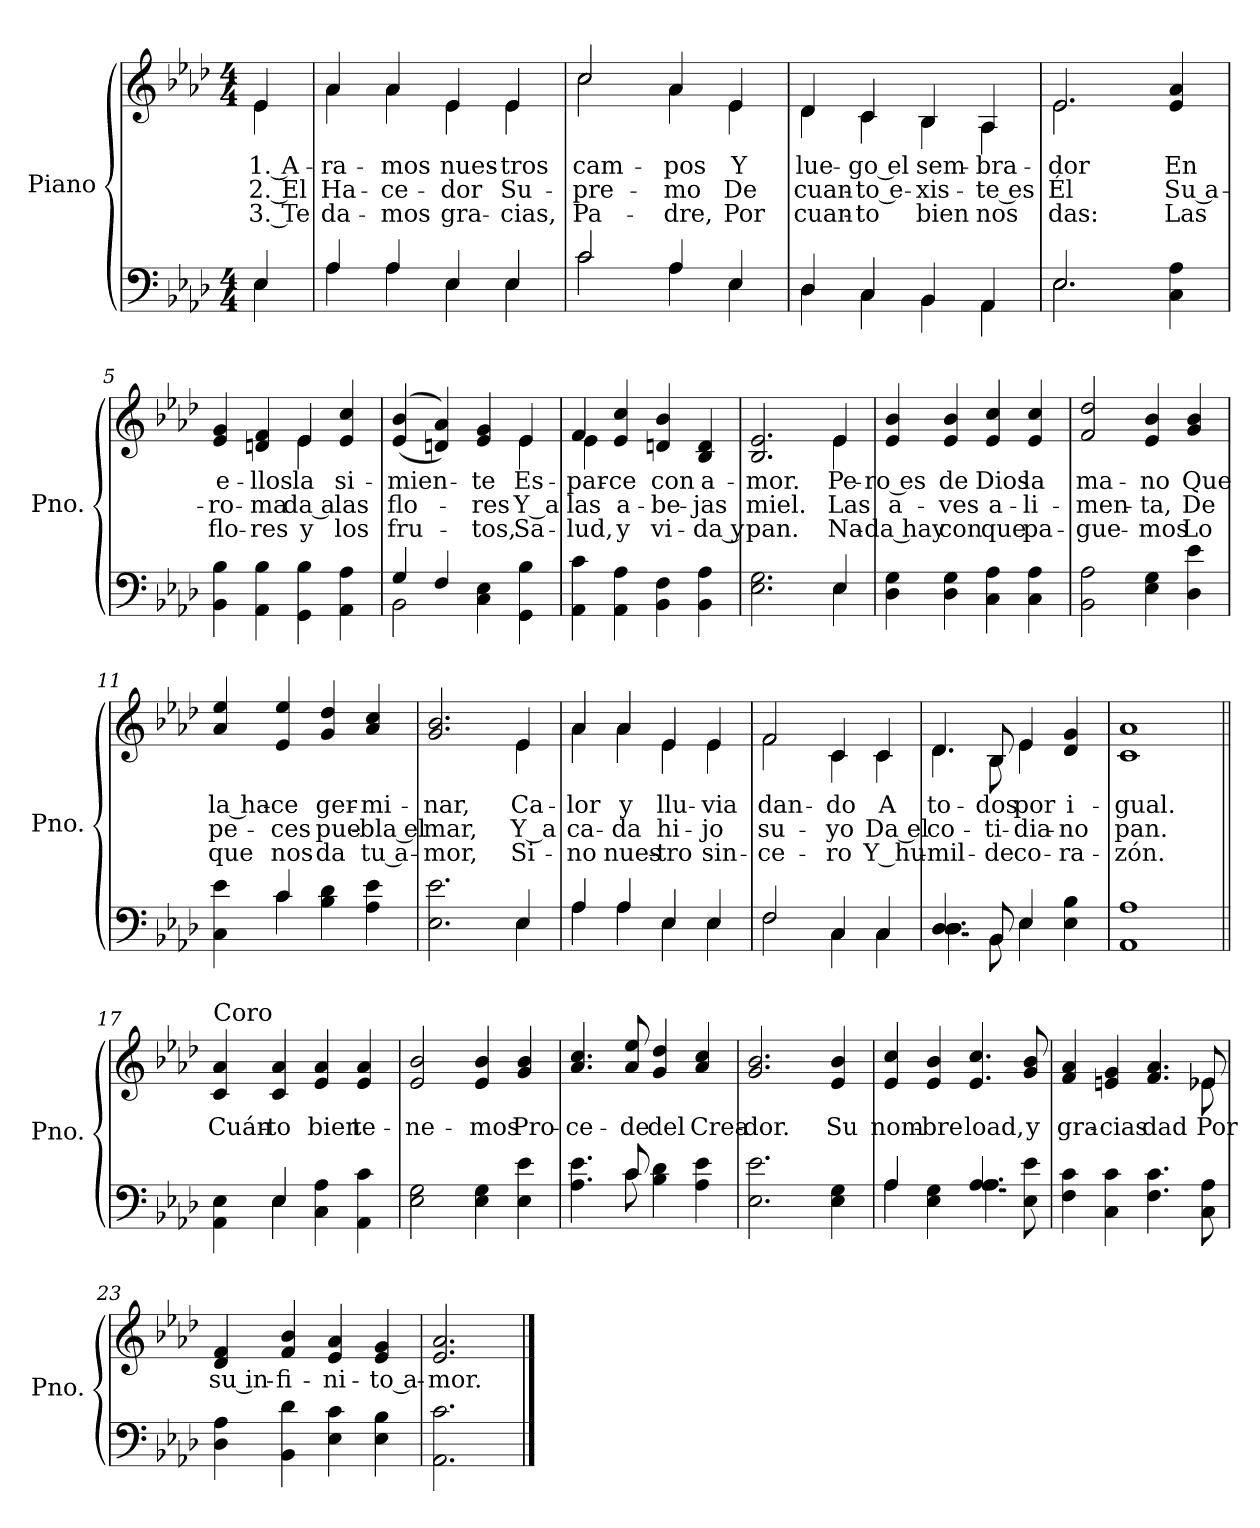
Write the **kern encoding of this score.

**kern	**kern	**text	**text	**text
*part1	*part1	*part1	*part1	*part1
*staff2	*staff1	*staff1	*staff1	*staff1
*I"Piano	*	*	*	*
*I'Pno.	*	*	*	*
*clefF4	*clefG2	*	*	*
*k[b-e-a-d-]	*k[b-e-a-d-]	*	*	*
*M4/4	*M4/4	*	*	*
=	=	=	=	=
*^	*	*	*	*
!	!	!	!LO:LY:b	!LO:LY:b	!LO:LY:b
*	*	*^	*	*	*
4E-/	4E-\	4e-/	4e-\	1. A-	2. El	3. Te
=1	=1	=1	=1	=1	=1	=1
!	!	!	!	!LO:LY:b	!LO:LY:b	!LO:LY:b
4A-/	4A-\	4a-/	4a-\	-ra-	Ha-	da-
!	!	!	!	!LO:LY:b	!LO:LY:b	!LO:LY:b
4A-/	4A-\	4a-/	4a-\	-mos	-ce-	-mos
!	!	!	!	!LO:LY:b	!LO:LY:b	!LO:LY:b
4E-/	4E-\	4e-/	4e-\	nues-	-dor	gra-
!	!	!	!	!LO:LY:b	!LO:LY:b	!LO:LY:b
4E-/	4E-\	4e-/	4e-\	-tros	Su-	-cias,
=2	=2	=2	=2	=2	=2	=2
!	!	!	!	!LO:LY:b	!LO:LY:b	!LO:LY:b
2c/	2c\	2cc/	2cc\	cam-	-pre-	Pa-
!	!	!	!	!LO:LY:b	!LO:LY:b	!LO:LY:b
4A-/	4A-\	4a-/	4a-\	-pos	-mo	-dre,
!	!	!	!	!LO:LY:b	!LO:LY:b	!LO:LY:b
4E-/	4E-\	4e-/	4e-\	Y	De	Por
=3	=3	=3	=3	=3	=3	=3
!	!	!	!	!LO:LY:b	!LO:LY:b	!LO:LY:b
4D-/	4D-\	4d-/	4d-\	lue-	cuan-	cuan-
!	!	!	!	!LO:LY:b	!LO:LY:b	!LO:LY:b
4C/	4C\	4c/	4c\	-go el	-to e-	-to
!	!	!	!	!LO:LY:b	!LO:LY:b	!LO:LY:b
4BB-/	4BB-\	4B-/	4B-\	sem-	-xis-	bien
!	!	!	!	!LO:LY:b	!LO:LY:b	!LO:LY:b
4AA-/	4AA-\	4A-/	4A-\	-bra-	-te es	nos
=4	=4	=4	=4	=4	=4	=4
!	!	!	!	!LO:LY:b	!LO:LY:b	!LO:LY:b
2.E-/	2.E-\	2.e-/	2.e-\	-dor	Él	das:
!	!	!	!	!LO:LY:b	!LO:LY:b	!LO:LY:b
4C\ 4A-\	4ryy	4e-/ 4a-/	4ryy	En	Su a-	Las
=5	=5	=5	=5	=5	=5	=5
!	!	!	!	!LO:LY:b	!LO:LY:b	!LO:LY:b
*v	*v	*	*	*	*	*
4BB-\ 4B-\	4e-/ 4g/	2ryy	e-	-ro-	flo-
!	!	!	!LO:LY:b	!LO:LY:b	!LO:LY:b
4AA-\ 4B-\	4dn/ 4f/	.	-llos	-ma	-res
!	!	!	!LO:LY:b	!LO:LY:b	!LO:LY:b
4GG\ 4B-\	4e-/	4e-\	la	da a	y
!	!	!	!LO:LY:b	!LO:LY:b	!LO:LY:b
4AA-\ 4A-\	4e-/ 4cc/	4ryy	si-	las	los
!!LO:LB:g=z	!!
=6	=6	=6	=6	=6	=6
*^	*	*	*	*	*
!	!	!	!	!LO:LY:b	!LO:LY:b	!LO:LY:b
4G/	2BB-\	(<(>4e-/ 4b-/	2.ryy	-mien-	flo-	fru-
4F/	.	4dn/ 4a-/))	.	.	.	.
!	!	!	!	!LO:LY:b	!LO:LY:b	!LO:LY:b
4C\ 4E-\	2ryy	4e-/ 4g/	.	-te	-res	-tos,
!	!	!	!	!LO:LY:b	!LO:LY:b	!LO:LY:b
4GG\ 4B-\	.	4e-/	4e-\	Es-	Y a	Sa-
*v	*v	*	*	*	*	*
=7	=7	=7	=7	=7	=7
!	!	!	!LO:LY:b	!LO:LY:b	!LO:LY:b
4AA-\ 4c\	4f/	4e-\	-par-	las	-lud,
!	!	!	!LO:LY:b	!LO:LY:b	!LO:LY:b
4AA-\ 4A-\	4e-/ 4cc/	2.ryy	-ce	a-	y
!	!	!	!LO:LY:b	!LO:LY:b	!LO:LY:b
4BB-\ 4F\	4dn/ 4b-/	.	con	-be-	vi-
!	!	!	!LO:LY:b	!LO:LY:b	!LO:LY:b
4BB-\ 4A-\	4B-/ 4d/	.	a-	-jas	-da y
=8	=8	=8	=8	=8	=8
*^	*	*	*	*	*
!	!	!	!	!LO:LY:b	!LO:LY:b	!LO:LY:b
2.E-\ 2.G\	2.ryy	2.B-/ 2.e-/	2.ryy	-mor.	miel.	pan.
!	!	!	!	!LO:LY:b	!LO:LY:b	!LO:LY:b
4E-/	4E-\	4e-/	4e-\	Pe-	Las	Na-
=9	=9	=9	=9	=9	=9	=9
!	!	!	!	!LO:LY:b	!LO:LY:b	!LO:LY:b
*v	*v	*	*	*	*	*
*	*v	*v	*	*	*
4D-\ 4G\	4e-/ 4b-/	-ro es	a-	-da hay
!	!	!LO:LY:b	!LO:LY:b	!LO:LY:b
4D-\ 4G\	4e-/ 4b-/	de	-ves	con
!	!	!LO:LY:b	!LO:LY:b	!LO:LY:b
4C\ 4A-\	4e-/ 4cc/	Dios	a-	que
!	!	!LO:LY:b	!LO:LY:b	!LO:LY:b
4C\ 4A-\	4e-/ 4cc/	la	-li-	pa-
=10	=10	=10	=10	=10
!	!	!LO:LY:b	!LO:LY:b	!LO:LY:b
2BB-\ 2A-\	2f/ 2dd-/	ma-	-men-	-gue-
!	!	!LO:LY:b	!LO:LY:b	!LO:LY:b
4E-\ 4G\	4e-/ 4b-/	-no	-ta,	-mos
!	!	!LO:LY:b	!LO:LY:b	!LO:LY:b
4D-\ 4e-\	4g/ 4b-/	Que	De	Lo
!!LO:LB:g=z
=11	=11	=11	=11	=11
*^	*	*	*	*
!	!	!	!LO:LY:b	!LO:LY:b	!LO:LY:b
4C\ 4e-\	4ryy	4a-/ 4ee-/	la ha-	pe-	que
!	!	!	!LO:LY:b	!LO:LY:b	!LO:LY:b
4c/	4c\	4e-/ 4ee-/	-ce	-ces	nos
!	!	!	!LO:LY:b	!LO:LY:b	!LO:LY:b
4B-\ 4d-\	2ryy	4g/ 4dd-/	ger-	pue-	da
!	!	!	!LO:LY:b	!LO:LY:b	!LO:LY:b
4A-\ 4e-\	.	4a-/ 4cc/	-mi-	-bla el	tu a-
=12	=12	=12	=12	=12	=12
!	!	!	!LO:LY:b	!LO:LY:b	!LO:LY:b
*	*	*^	*	*	*
2.E-\ 2.e-\	2.ryy	2.g/ 2.b-/	2.ryy	-nar,	mar,	-mor,
!	!	!	!	!LO:LY:b	!LO:LY:b	!LO:LY:b
4E-/	4E-\	4e-/	4e-\	Ca-	Y a	Si-
=13	=13	=13	=13	=13	=13	=13
!	!	!	!	!LO:LY:b	!LO:LY:b	!LO:LY:b
4A-/	4A-\	4a-/	4a-\	-lor	ca-	-no
!	!	!	!	!LO:LY:b	!LO:LY:b	!LO:LY:b
4A-/	4A-\	4a-/	4a-\	y	-da	nues-
!	!	!	!	!LO:LY:b	!LO:LY:b	!LO:LY:b
4E-/	4E-\	4e-/	4e-\	llu-	hi-	-tro
!	!	!	!	!LO:LY:b	!LO:LY:b	!LO:LY:b
4E-/	4E-\	4e-/	4e-\	-via	-jo	sin-
=14	=14	=14	=14	=14	=14	=14
!	!	!	!	!LO:LY:b	!LO:LY:b	!LO:LY:b
2F/	2F\	2f/	2f\	dan-	su-	-ce-
!	!	!	!	!LO:LY:b	!LO:LY:b	!LO:LY:b
4C/	4C\	4c/	4c\	-do	-yo	-ro
!	!	!	!	!LO:LY:b	!LO:LY:b	!LO:LY:b
4C/	4C\	4c/	4c\	A	Da el	Y hu-
=15	=15	=15	=15	=15	=15	=15
!	!	!	!	!LO:LY:b	!LO:LY:b	!LO:LY:b
4.D-/ 4.D-/	4.D-\	4.d-/	4.d-\	to-	co-	-mil-
!	!	!	!	!LO:LY:b	!LO:LY:b	!LO:LY:b
8BB-/	8BB-\	8B-/	8B-\	-dos	-ti-	-de
!	!	!	!	!LO:LY:b	!LO:LY:b	!LO:LY:b
4E-/	4E-\	4e-/	4e-\	por	-dia-	co-
!	!	!	!	!LO:LY:b	!LO:LY:b	!LO:LY:b
4E-\ 4B-\	4ryy	4d-/ 4g/	4ryy	i-	-no	-ra-
=16	=16	=16	=16	=16	=16	=16
!	!	!	!	!LO:LY:b	!LO:LY:b	!LO:LY:b
*v	*v	*	*	*	*	*
*	*v	*v	*	*	*
1AA- 1A-	1c 1a-	-gual.	pan.	-zón.
!!LO:LB:g=z
=17||	=17||	=17||	=17||	=17||
*^	*	*	*	*
!	!	!LO:TX:t=Coro	!	!	!
!	!	!	!LO:LY:b	!	!
4AA-\ 4E-\	4ryy	4c/ 4a-/	Cuán-	.	.
!	!	!	!LO:LY:b	!	!
4E-/	4E-\	4c/ 4a-/	-to	.	.
!	!	!	!LO:LY:b	!	!
4C\ 4A-\	2ryy	4e-/ 4a-/	bien	.	.
!	!	!	!LO:LY:b	!	!
4AA-\ 4c\	.	4e-/ 4a-/	te-	.	.
*v	*v	*	*	*	*
=18	=18	=18	=18	=18
!	!	!LO:LY:b	!	!
2E-\ 2G\	2e-/ 2b-/	-ne-	.	.
!	!	!LO:LY:b	!	!
4E-\ 4G\	4e-/ 4b-/	-mos	.	.
!	!	!LO:LY:b	!	!
4E-\ 4e-\	4g/ 4b-/	Pro-	.	.
=19	=19	=19	=19	=19
*^	*	*	*	*
!	!	!	!LO:LY:b	!	!
4.A-\ 4.e-\	4.ryy	4.a-/ 4.cc/	-ce-	.	.
!	!	!	!LO:LY:b	!	!
8c/	8c\	8a-/ 8ee-/	-de	.	.
!	!	!	!LO:LY:b	!	!
4B-\ 4d-\	2ryy	4g/ 4dd-/	del	.	.
!	!	!	!LO:LY:b	!	!
4A-\ 4e-\	.	4a-/ 4cc/	Crea-	.	.
*v	*v	*	*	*	*
=20	=20	=20	=20	=20
!	!	!LO:LY:b	!	!
2.E-\ 2.e-\	2.g/ 2.b-/	-dor.	.	.
!	!	!LO:LY:b	!	!
4E-\ 4G\	4e-/ 4b-/	Su	.	.
=21	=21	=21	=21	=21
*^	*	*	*	*
!	!	!	!LO:LY:b	!	!
4A-/	4A-\	4e-/ 4cc/	nom-	.	.
!	!	!	!LO:LY:b	!	!
4E-\ 4G\	4ryy	4e-/ 4b-/	-bre	.	.
!	!	!	!LO:LY:b	!	!
4.A-/ 4.A-/	4.A-\	4.e-/ 4.cc/	load,	.	.
!	!	!	!LO:LY:b	!	!
8E-\ 8e-\	8ryy	8g/ 8b-/	y	.	.
!!LO:PB:g=z
=22	=22	=22	=22	=22	=22
!	!	!	!LO:LY:b	!	!
*v	*v	*^	*	*	*
4F\ 4c\	4f/ 4a-/	2..ryy	gra-	.	.
!	!	!	!LO:LY:b	!	!
4C\ 4c\	4en/ 4g/	.	-cias	.	.
!	!	!	!LO:LY:b	!	!
4.F\ 4.c\	4.f/ 4.a-/	.	dad	.	.
!	!	!	!LO:LY:b	!	!
8C\ 8A-\	8e-X/	8e-\	Por	.	.
=23	=23	=23	=23	=23	=23
!	!	!	!LO:LY:b	!	!
*	*v	*v	*	*	*
4D-\ 4A-\	4d-/ 4f/	su in-	.	.
!	!	!LO:LY:b	!	!
4BB-\ 4d-\	4f/ 4b-/	-fi-	.	.
!	!	!LO:LY:b	!	!
4E-\ 4c\	4e-/ 4a-/	-ni-	.	.
!	!	!LO:LY:b	!	!
4E-\ 4B-\	4e-/ 4g/	-to a-	.	.
=24	=24	=24	=24	=24
!	!	!LO:LY:b	!	!
2.AA-\ 2.c\	2.e-/ 2.a-/	-mor.	.	.
==	==	==	==	==
*-	*-	*-	*-	*-
